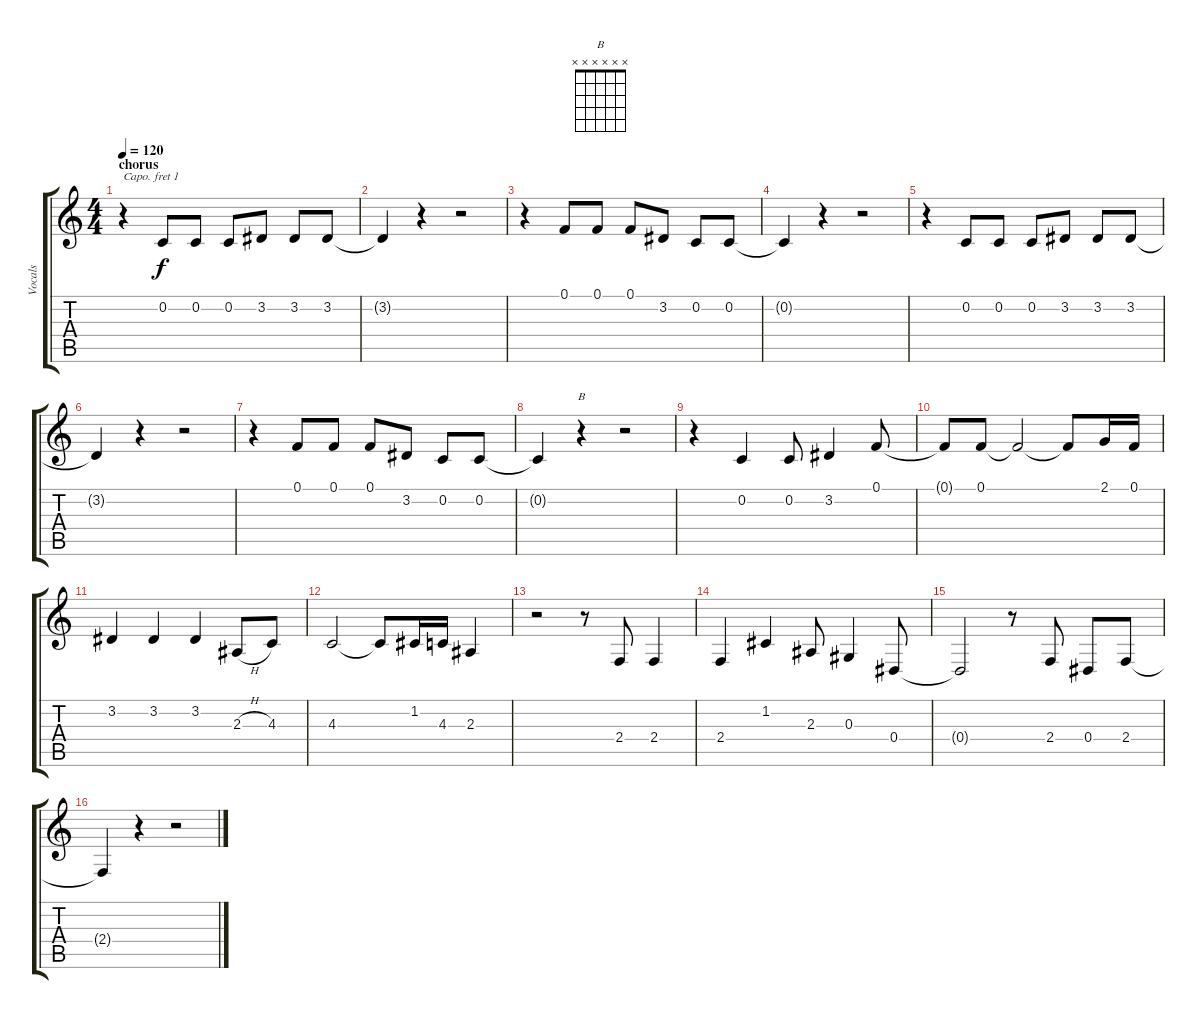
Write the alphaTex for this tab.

\track ("Vocals" "Vocals") {instrument lead2sawtooth}
\staff {score tabs}
\capo 1
\tuning (E4 B3 G3 D3 A2 E2) {hide}
\chord ("B" x x x x x x) {firstfret 0}
\ts (4 4)
\section ("" "chorus")
\tempo 120
\clef g2
\ks c
r.4{dy f} 0.2.8 0.2.8 0.2.8 3.2.8 3.2.8 3.2.8 |
3.2{t}.4 r.4 r.2 |
r.4 0.1.8 0.1.8 0.1.8 3.2.8 0.2.8 0.2.8 |
0.2{t}.4 r.4 r.2 |
r.4 0.2.8 0.2.8 0.2.8 3.2.8 3.2.8 3.2.8 |
3.2{t}.4 r.4 r.2 |
r.4 0.1.8 0.1.8 0.1.8 3.2.8 0.2.8 0.2.8 |
0.2{t}.4 r.4{ch "B"} r.2 |
r.4 0.2.4 0.2.8 3.2.4 0.1.8 |
0.1{t}.8 0.1.8 0.1{t}.2 0.1{t}.8 2.1.16 0.1.16 |
3.2.4 3.2.4 3.2.4 2.3{h}.8 4.3.8 |
4.3.2 4.3{t}.8 1.2.16 4.3.16 2.3.4 |
r.2 r.8 2.4.8 2.4.4 |
2.4.4 1.2.4 2.3.8 0.3.4 0.4.8 |
0.4{t}.2 r.8 2.4.8 0.4.8 2.4.8 |
2.4{t}.4 r.4 r.2
